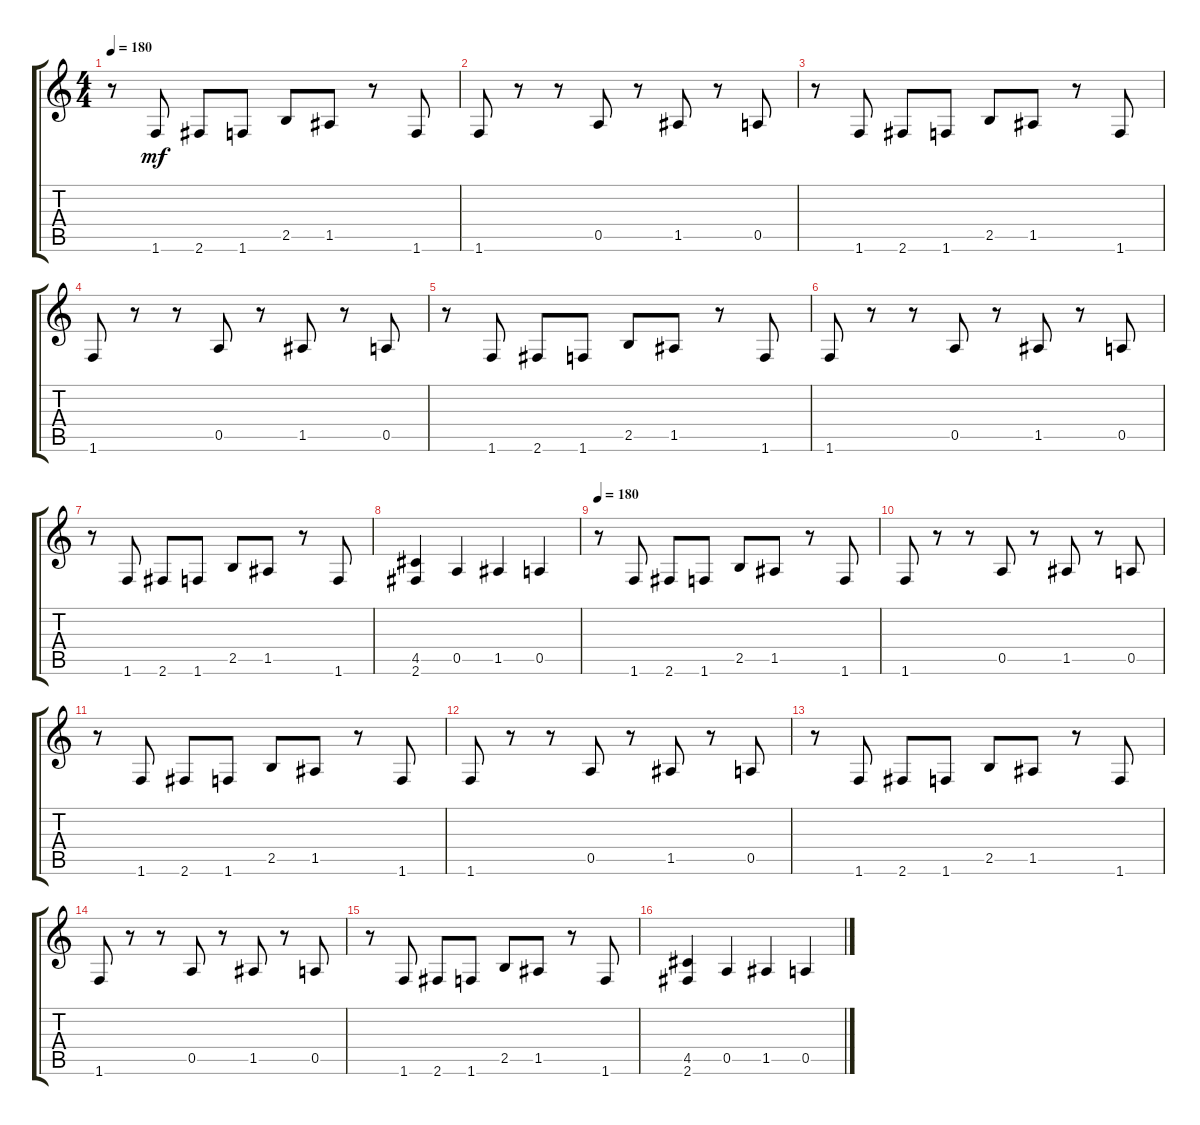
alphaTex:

\track "" {instrument distortionguitar}
\staff {score tabs}
\tuning (E4 B3 G3 D3 A2 E2) {hide}
\ts (4 4)
\tempo 180
\clef g2
\ks c
r.8{dy mf} 1.6.8 2.6.8 1.6.8 2.5.8 1.5.8 r.8 1.6.8 |
1.6.8 r.8 r.8 0.5.8 r.8 1.5.8 r.8 0.5.8 |
r.8 1.6.8 2.6.8 1.6.8 2.5.8 1.5.8 r.8 1.6.8 |
1.6.8 r.8 r.8 0.5.8 r.8 1.5.8 r.8 0.5.8 |
r.8 1.6.8 2.6.8 1.6.8 2.5.8 1.5.8 r.8 1.6.8 |
1.6.8 r.8 r.8 0.5.8 r.8 1.5.8 r.8 0.5.8 |
r.8 1.6.8 2.6.8 1.6.8 2.5.8 1.5.8 r.8 1.6.8 |
(4.5 2.6).4 0.5.4 1.5.4 0.5.4 |
\tempo 180
r.8 1.6.8 2.6.8 1.6.8 2.5.8 1.5.8 r.8 1.6.8 |
1.6.8 r.8 r.8 0.5.8 r.8 1.5.8 r.8 0.5.8 |
r.8 1.6.8 2.6.8 1.6.8 2.5.8 1.5.8 r.8 1.6.8 |
1.6.8 r.8 r.8 0.5.8 r.8 1.5.8 r.8 0.5.8 |
r.8 1.6.8 2.6.8 1.6.8 2.5.8 1.5.8 r.8 1.6.8 |
1.6.8 r.8 r.8 0.5.8 r.8 1.5.8 r.8 0.5.8 |
r.8 1.6.8 2.6.8 1.6.8 2.5.8 1.5.8 r.8 1.6.8 |
(4.5 2.6).4 0.5.4 1.5.4 0.5.4
